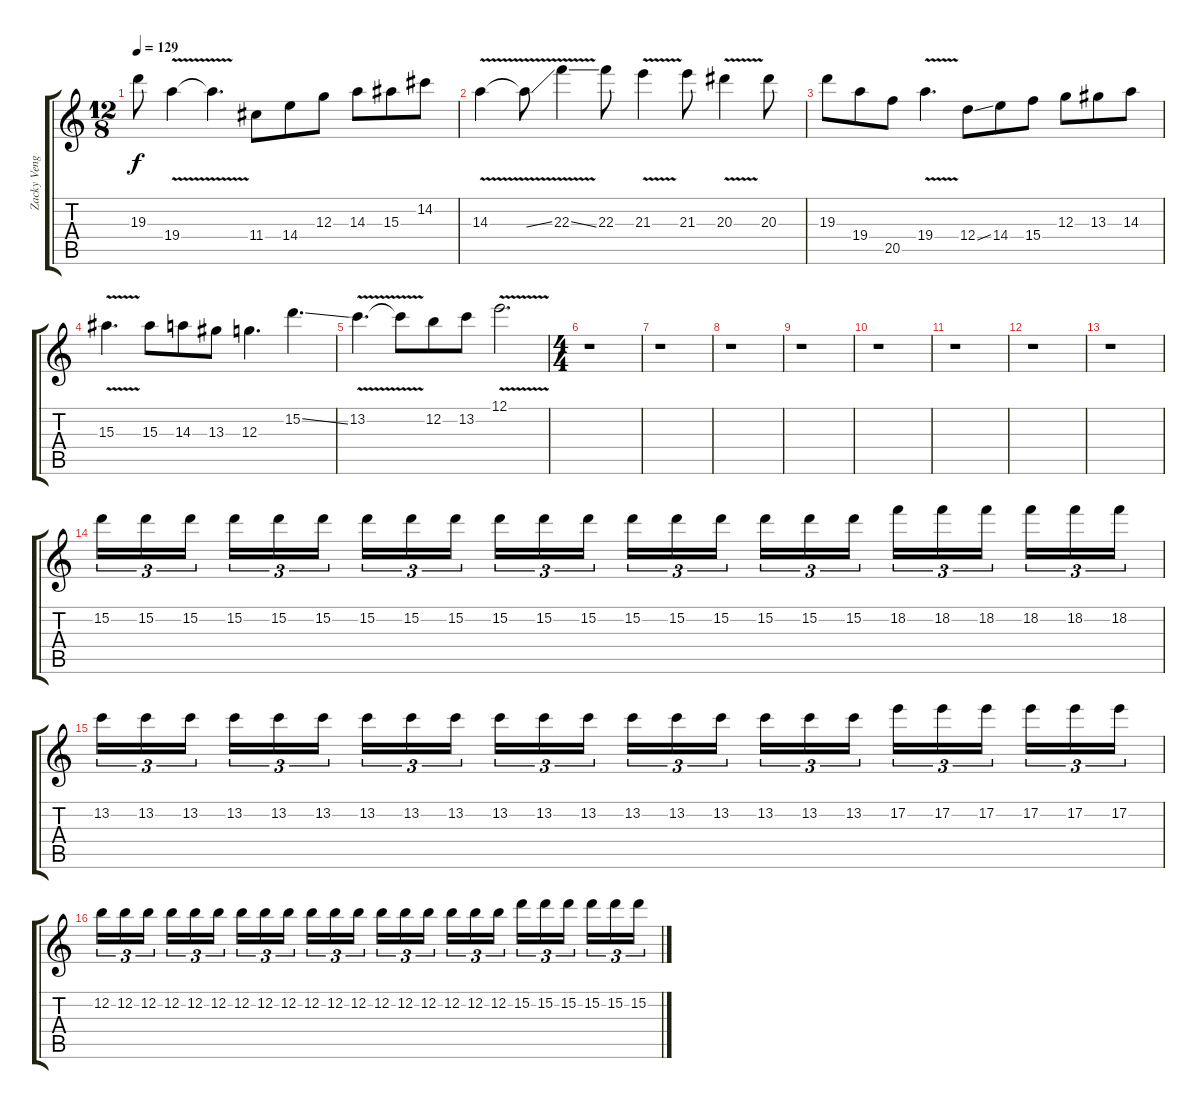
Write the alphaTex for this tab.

\track ("Zacky Vengeance (Lead Guitar 1)" "Zacky Veng") {instrument distortionguitar}
\staff {score tabs}
\tuning (E4 B3 G3 D3 A2 D2) {hide}
\ts (12 8)
\tempo 129
\clef g2
\ks c
19.3.8{dy f} 19.4{v}.4 19.4{t}.4{d} 11.4.8 14.4.8 12.3.8 14.3.8 15.3.8 14.2.8 |
14.3{v}.4 14.3{ss t}.8 22.3{v ss}.4 22.3.8 21.3{v}.4 21.3.8 20.3{v}.4 20.3.8 |
19.3.8 19.4.8 20.5.8 19.4{v}.4{d} 12.4{ss}.8 14.4.8 15.4.8 12.3.8 13.3.8 14.3.8 |
15.3{v}.4{d} 15.3.8 14.3.8 13.3.8 12.3.4{d} 15.2{ss}.4{d} |
13.2{v}.4{d} 13.2{t}.8 12.2.8 13.2.8 12.1{v}.2{d} |
\ts (4 4)
r.1 |
r.1 |
r.1 |
r.1 |
r.1 |
r.1 |
r.1 |
r.1 |
15.2.16{tu (3 2)} 15.2.16{tu (3 2)} 15.2.16{tu (3 2)} 15.2.16{tu (3 2)} 15.2.16{tu (3 2)} 15.2.16{tu (3 2)} 15.2.16{tu (3 2)} 15.2.16{tu (3 2)} 15.2.16{tu (3 2)} 15.2.16{tu (3 2)} 15.2.16{tu (3 2)} 15.2.16{tu (3 2)} 15.2.16{tu (3 2)} 15.2.16{tu (3 2)} 15.2.16{tu (3 2)} 15.2.16{tu (3 2)} 15.2.16{tu (3 2)} 15.2.16{tu (3 2)} 18.2.16{tu (3 2)} 18.2.16{tu (3 2)} 18.2.16{tu (3 2)} 18.2.16{tu (3 2)} 18.2.16{tu (3 2)} 18.2.16{tu (3 2)} |
13.2.16{tu (3 2)} 13.2.16{tu (3 2)} 13.2.16{tu (3 2)} 13.2.16{tu (3 2)} 13.2.16{tu (3 2)} 13.2.16{tu (3 2)} 13.2.16{tu (3 2)} 13.2.16{tu (3 2)} 13.2.16{tu (3 2)} 13.2.16{tu (3 2)} 13.2.16{tu (3 2)} 13.2.16{tu (3 2)} 13.2.16{tu (3 2)} 13.2.16{tu (3 2)} 13.2.16{tu (3 2)} 13.2.16{tu (3 2)} 13.2.16{tu (3 2)} 13.2.16{tu (3 2)} 17.2.16{tu (3 2)} 17.2.16{tu (3 2)} 17.2.16{tu (3 2)} 17.2.16{tu (3 2)} 17.2.16{tu (3 2)} 17.2.16{tu (3 2)} |
12.2.16{tu (3 2)} 12.2.16{tu (3 2)} 12.2.16{tu (3 2)} 12.2.16{tu (3 2)} 12.2.16{tu (3 2)} 12.2.16{tu (3 2)} 12.2.16{tu (3 2)} 12.2.16{tu (3 2)} 12.2.16{tu (3 2)} 12.2.16{tu (3 2)} 12.2.16{tu (3 2)} 12.2.16{tu (3 2)} 12.2.16{tu (3 2)} 12.2.16{tu (3 2)} 12.2.16{tu (3 2)} 12.2.16{tu (3 2)} 12.2.16{tu (3 2)} 12.2.16{tu (3 2)} 15.2.16{tu (3 2)} 15.2.16{tu (3 2)} 15.2.16{tu (3 2)} 15.2.16{tu (3 2)} 15.2.16{tu (3 2)} 15.2.16{tu (3 2)}
